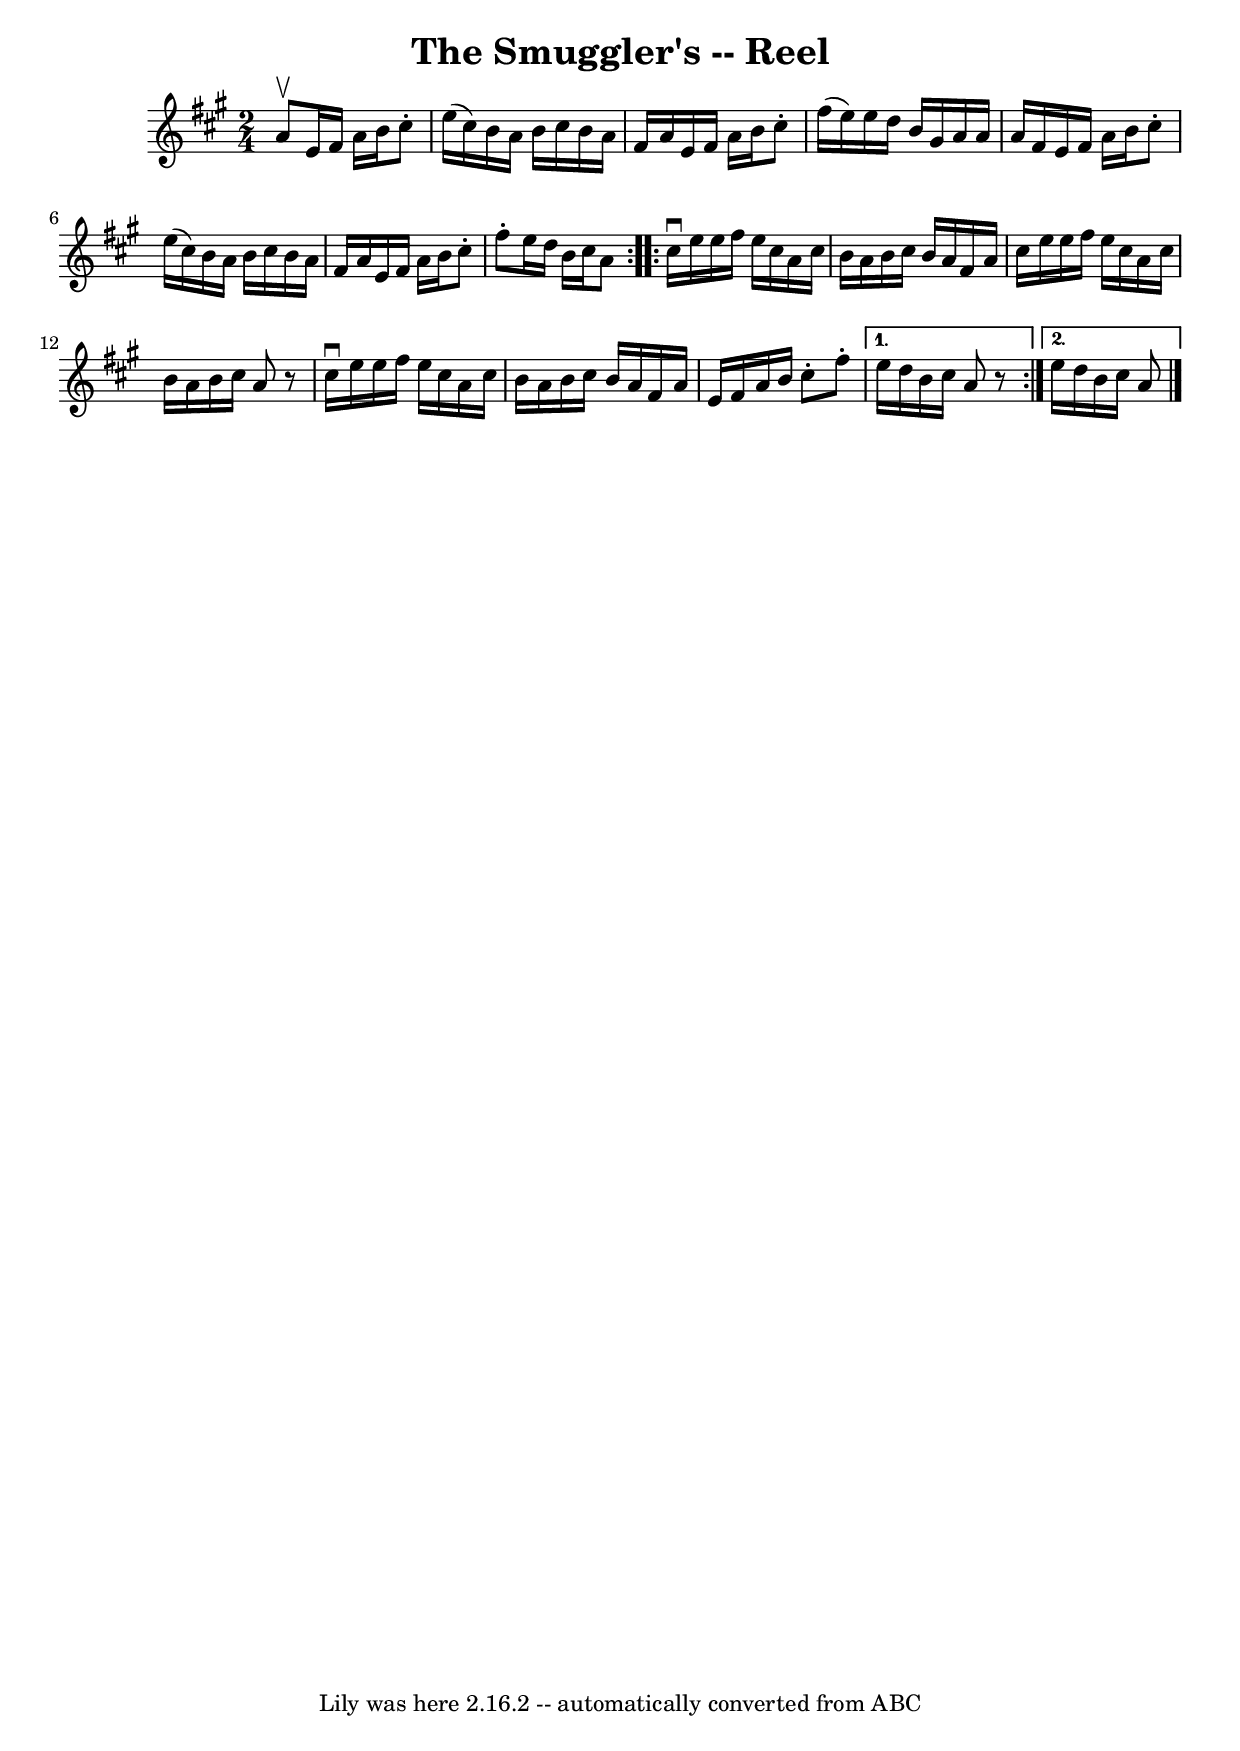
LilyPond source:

\version "2.7.40"
\include "Mammoth.ily"
\header {
	%% book = "Ryan's Mammoth Collection"
	crossRefNumber = "1"
	footnotes = "\\\\"
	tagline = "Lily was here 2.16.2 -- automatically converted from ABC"
	title = "The Smuggler's -- Reel"
}
voicedefault =  {
\set Score.defaultBarType = "empty"

\repeat volta 2 {
\time 2/4 \key a \major a'8^\upbow |
 e'16 fis'16 a'16    
b'16 cis''8 -. e''16 (cis''16)   |
 b'16 a'16 b'16    
cis''16 b'16 a'16 fis'16 a'16    |
 e'16 fis'16 a'16  
 b'16 cis''8 -. fis''16 (e''16)   |
 e''16 d''16 b'16 
 gis'16 a'16 a'16 a'16 fis'16    |
 e'16 fis'16    
a'16 b'16 cis''8 -. e''16 (cis''16)   |
 b'16 a'16    
b'16 cis''16 b'16 a'16 fis'16 a'16    |
 e'16 fis'16  
 a'16 b'16 cis''8 -. fis''8 -.   |
 e''16 d''16 b'16    
cis''16 a'8  }     \repeat volta 2 { cis''16^\downbow e''16 e''16    
fis''16 e''16 cis''16 a'16 cis''16    |
 b'16 a'16    
b'16 cis''16 b'16 a'16 fis'16 a'16    |
 cis''16    
e''16 e''16 fis''16 e''16 cis''16 a'16 cis''16    |
   
b'16 a'16 b'16 cis''16 a'8    r8   |
 cis''16^\downbow   
e''16 e''16 fis''16 e''16 cis''16 a'16 cis''16    |
   
b'16 a'16 b'16 cis''16 b'16 a'16 fis'16 a'16    |
   
 e'16 fis'16 a'16 b'16 cis''8 -. fis''8 -.   } \alternative{{  
 e''16 d''16 b'16 cis''16 a'8    r8   } { e''16 d''16 b'16  
 cis''16 a'8  \bar "|."   }}
}

\score{
    <<

	\context Staff="default"
	{
	    \voicedefault 
	}

    >>
	\layout {
	}
	\midi {}
}
